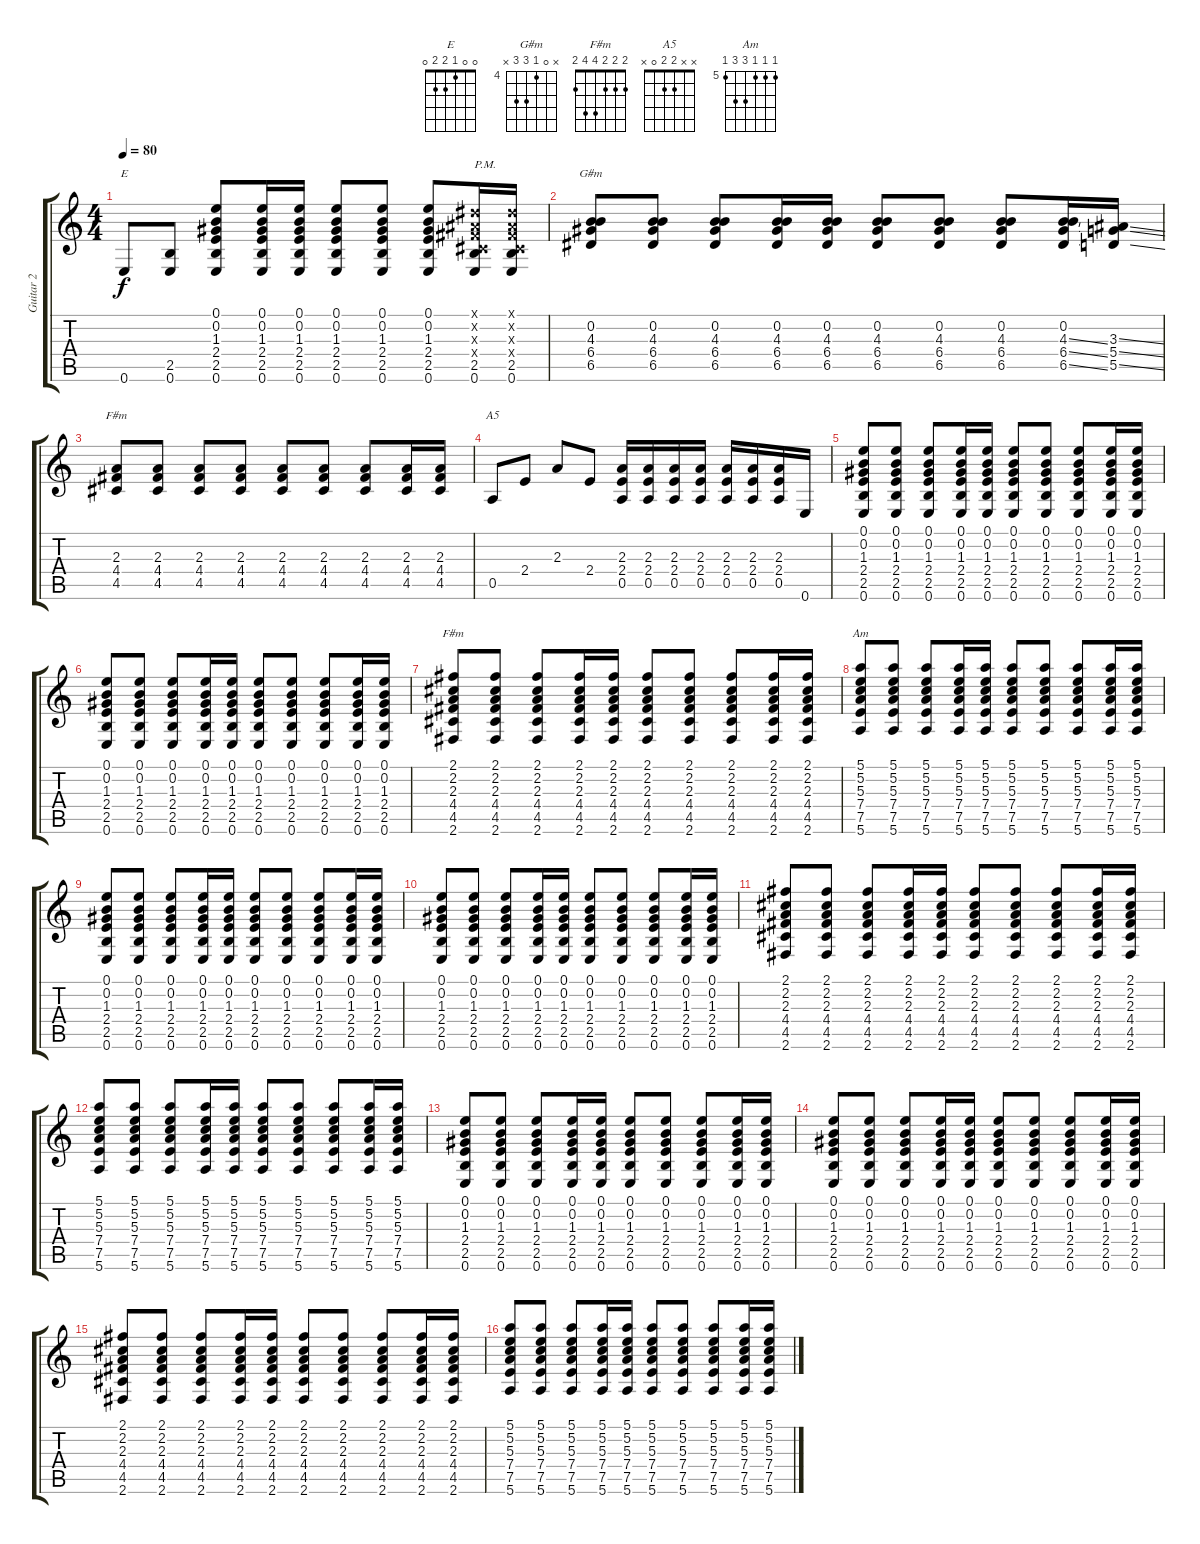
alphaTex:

\track ("Guitar 2" "Guitar 2") {instrument overdrivenguitar}
\staff {score tabs}
\tuning (E4 B3 G3 D3 A2 E2) {hide}
\chord ("E" 0 0 1 2 2 0)
\chord ("G#m" x 0 4 6 6 x) {firstfret 4}
\chord ("F#m" x x 2 4 4 x)
\chord ("A5" x x 2 2 0 x)
\chord ("F#m" 2 2 2 4 4 2)
\chord ("Am" 5 5 5 7 7 5) {firstfret 5}
\ts (4 4)
\tempo 80
\clef g2
\ks c
0.6.8{ch "E" dy f} (2.5 0.6).8 (0.1 0.2 1.3 2.4 2.5 0.6).8 (0.1 0.2 1.3 2.4 2.5 0.6).16 (0.1 0.2 1.3 2.4 2.5 0.6).16 (0.1 0.2 1.3 2.4 2.5 0.6).8 (0.1 0.2 1.3 2.4 2.5 0.6).8 (0.1 0.2 1.3 2.4 2.5 0.6).8 (-1.1{x} -1.2{x} -1.3{x} -1.4{x} 2.5 0.6).16{txt "P.M."} (-1.1{x} -1.2{x} -1.3{x} -1.4{x} 2.5 0.6).16 |
(0.2 4.3 6.4 6.5).8{ch "G#m"} (0.2 4.3 6.4 6.5).8 (0.2 4.3 6.4 6.5).8 (0.2 4.3 6.4 6.5).16 (0.2 4.3 6.4 6.5).16 (0.2 4.3 6.4 6.5).8 (0.2 4.3 6.4 6.5).8 (0.2 4.3 6.4 6.5).8 (0.2 4.3{ss} 6.4{ss} 6.5{ss}).16 (3.3{ss} 5.4{ss} 5.5{ss}).16 |
(2.3 4.4 4.5).8{ch "F#m"} (2.3 4.4 4.5).8 (2.3 4.4 4.5).8 (2.3 4.4 4.5).8 (2.3 4.4 4.5).8 (2.3 4.4 4.5).8 (2.3 4.4 4.5).8 (2.3 4.4 4.5).16 (2.3 4.4 4.5).16 |
0.5.8{ch "A5"} 2.4.8 2.3.8 2.4.8 (2.3 2.4 0.5).16 (2.3 2.4 0.5).16 (2.3 2.4 0.5).16 (2.3 2.4 0.5).16 (2.3 2.4 0.5).16 (2.3 2.4 0.5).16 (2.3 2.4 0.5).16 0.6.16 |
(0.1 0.2 1.3 2.4 2.5 0.6).8 (0.1 0.2 1.3 2.4 2.5 0.6).8 (0.1 0.2 1.3 2.4 2.5 0.6).8 (0.1 0.2 1.3 2.4 2.5 0.6).16 (0.1 0.2 1.3 2.4 2.5 0.6).16 (0.1 0.2 1.3 2.4 2.5 0.6).8 (0.1 0.2 1.3 2.4 2.5 0.6).8 (0.1 0.2 1.3 2.4 2.5 0.6).8 (0.1 0.2 1.3 2.4 2.5 0.6).16 (0.1 0.2 1.3 2.4 2.5 0.6).16 |
(0.1 0.2 1.3 2.4 2.5 0.6).8 (0.1 0.2 1.3 2.4 2.5 0.6).8 (0.1 0.2 1.3 2.4 2.5 0.6).8 (0.1 0.2 1.3 2.4 2.5 0.6).16 (0.1 0.2 1.3 2.4 2.5 0.6).16 (0.1 0.2 1.3 2.4 2.5 0.6).8 (0.1 0.2 1.3 2.4 2.5 0.6).8 (0.1 0.2 1.3 2.4 2.5 0.6).8 (0.1 0.2 1.3 2.4 2.5 0.6).16 (0.1 0.2 1.3 2.4 2.5 0.6).16 |
(2.1 2.2 2.3 4.4 4.5 2.6).8{ch "F#m"} (2.1 2.2 2.3 4.4 4.5 2.6).8 (2.1 2.2 2.3 4.4 4.5 2.6).8 (2.1 2.2 2.3 4.4 4.5 2.6).16 (2.1 2.2 2.3 4.4 4.5 2.6).16 (2.1 2.2 2.3 4.4 4.5 2.6).8 (2.1 2.2 2.3 4.4 4.5 2.6).8 (2.1 2.2 2.3 4.4 4.5 2.6).8 (2.1 2.2 2.3 4.4 4.5 2.6).16 (2.1 2.2 2.3 4.4 4.5 2.6).16 |
(5.1 5.2 5.3 7.4 7.5 5.6).8{ch "Am"} (5.1 5.2 5.3 7.4 7.5 5.6).8 (5.1 5.2 5.3 7.4 7.5 5.6).8 (5.1 5.2 5.3 7.4 7.5 5.6).16 (5.1 5.2 5.3 7.4 7.5 5.6).16 (5.1 5.2 5.3 7.4 7.5 5.6).8 (5.1 5.2 5.3 7.4 7.5 5.6).8 (5.1 5.2 5.3 7.4 7.5 5.6).8 (5.1 5.2 5.3 7.4 7.5 5.6).16 (5.1 5.2 5.3 7.4 7.5 5.6).16 |
(0.1 0.2 1.3 2.4 2.5 0.6).8 (0.1 0.2 1.3 2.4 2.5 0.6).8 (0.1 0.2 1.3 2.4 2.5 0.6).8 (0.1 0.2 1.3 2.4 2.5 0.6).16 (0.1 0.2 1.3 2.4 2.5 0.6).16 (0.1 0.2 1.3 2.4 2.5 0.6).8 (0.1 0.2 1.3 2.4 2.5 0.6).8 (0.1 0.2 1.3 2.4 2.5 0.6).8 (0.1 0.2 1.3 2.4 2.5 0.6).16 (0.1 0.2 1.3 2.4 2.5 0.6).16 |
(0.1 0.2 1.3 2.4 2.5 0.6).8 (0.1 0.2 1.3 2.4 2.5 0.6).8 (0.1 0.2 1.3 2.4 2.5 0.6).8 (0.1 0.2 1.3 2.4 2.5 0.6).16 (0.1 0.2 1.3 2.4 2.5 0.6).16 (0.1 0.2 1.3 2.4 2.5 0.6).8 (0.1 0.2 1.3 2.4 2.5 0.6).8 (0.1 0.2 1.3 2.4 2.5 0.6).8 (0.1 0.2 1.3 2.4 2.5 0.6).16 (0.1 0.2 1.3 2.4 2.5 0.6).16 |
(2.1 2.2 2.3 4.4 4.5 2.6).8 (2.1 2.2 2.3 4.4 4.5 2.6).8 (2.1 2.2 2.3 4.4 4.5 2.6).8 (2.1 2.2 2.3 4.4 4.5 2.6).16 (2.1 2.2 2.3 4.4 4.5 2.6).16 (2.1 2.2 2.3 4.4 4.5 2.6).8 (2.1 2.2 2.3 4.4 4.5 2.6).8 (2.1 2.2 2.3 4.4 4.5 2.6).8 (2.1 2.2 2.3 4.4 4.5 2.6).16 (2.1 2.2 2.3 4.4 4.5 2.6).16 |
(5.1 5.2 5.3 7.4 7.5 5.6).8 (5.1 5.2 5.3 7.4 7.5 5.6).8 (5.1 5.2 5.3 7.4 7.5 5.6).8 (5.1 5.2 5.3 7.4 7.5 5.6).16 (5.1 5.2 5.3 7.4 7.5 5.6).16 (5.1 5.2 5.3 7.4 7.5 5.6).8 (5.1 5.2 5.3 7.4 7.5 5.6).8 (5.1 5.2 5.3 7.4 7.5 5.6).8 (5.1 5.2 5.3 7.4 7.5 5.6).16 (5.1 5.2 5.3 7.4 7.5 5.6).16 |
(0.1 0.2 1.3 2.4 2.5 0.6).8 (0.1 0.2 1.3 2.4 2.5 0.6).8 (0.1 0.2 1.3 2.4 2.5 0.6).8 (0.1 0.2 1.3 2.4 2.5 0.6).16 (0.1 0.2 1.3 2.4 2.5 0.6).16 (0.1 0.2 1.3 2.4 2.5 0.6).8 (0.1 0.2 1.3 2.4 2.5 0.6).8 (0.1 0.2 1.3 2.4 2.5 0.6).8 (0.1 0.2 1.3 2.4 2.5 0.6).16 (0.1 0.2 1.3 2.4 2.5 0.6).16 |
(0.1 0.2 1.3 2.4 2.5 0.6).8 (0.1 0.2 1.3 2.4 2.5 0.6).8 (0.1 0.2 1.3 2.4 2.5 0.6).8 (0.1 0.2 1.3 2.4 2.5 0.6).16 (0.1 0.2 1.3 2.4 2.5 0.6).16 (0.1 0.2 1.3 2.4 2.5 0.6).8 (0.1 0.2 1.3 2.4 2.5 0.6).8 (0.1 0.2 1.3 2.4 2.5 0.6).8 (0.1 0.2 1.3 2.4 2.5 0.6).16 (0.1 0.2 1.3 2.4 2.5 0.6).16 |
(2.1 2.2 2.3 4.4 4.5 2.6).8 (2.1 2.2 2.3 4.4 4.5 2.6).8 (2.1 2.2 2.3 4.4 4.5 2.6).8 (2.1 2.2 2.3 4.4 4.5 2.6).16 (2.1 2.2 2.3 4.4 4.5 2.6).16 (2.1 2.2 2.3 4.4 4.5 2.6).8 (2.1 2.2 2.3 4.4 4.5 2.6).8 (2.1 2.2 2.3 4.4 4.5 2.6).8 (2.1 2.2 2.3 4.4 4.5 2.6).16 (2.1 2.2 2.3 4.4 4.5 2.6).16 |
(5.1 5.2 5.3 7.4 7.5 5.6).8 (5.1 5.2 5.3 7.4 7.5 5.6).8 (5.1 5.2 5.3 7.4 7.5 5.6).8 (5.1 5.2 5.3 7.4 7.5 5.6).16 (5.1 5.2 5.3 7.4 7.5 5.6).16 (5.1 5.2 5.3 7.4 7.5 5.6).8 (5.1 5.2 5.3 7.4 7.5 5.6).8 (5.1 5.2 5.3 7.4 7.5 5.6).8 (5.1 5.2 5.3 7.4 7.5 5.6).16 (5.1 5.2 5.3 7.4 7.5 5.6).16
